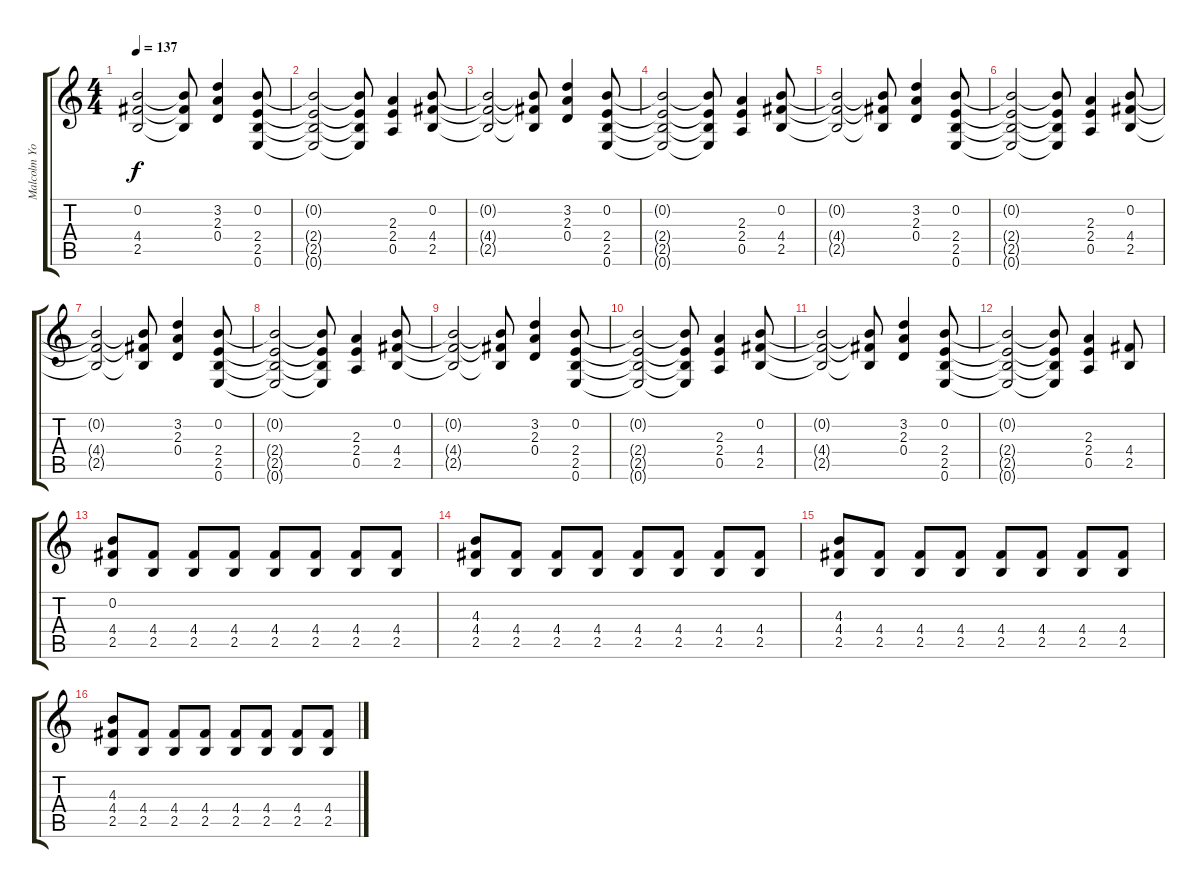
\track ("Malcolm Young" "Malcolm Yo") {instrument overdrivenguitar}
\staff {score tabs}
\tuning (E4 B3 G3 D3 A2 E2) {hide}
\ts (4 4)
\tempo 137
\clef g2
\ks c
(0.2{t} 4.4{t} 2.5{t}).2{dy f} (0.2{t} 4.4{t} 2.5{t}).8 (3.2 2.3 0.4).4 (0.2 2.4 2.5 0.6).8 |
(0.2{t} 2.4{t} 2.5{t} 0.6{t}).2 (0.2{t} 2.4{t} 2.5{t} 0.6{t}).8 (2.3 2.4 0.5).4 (0.2 4.4 2.5).8 |
(0.2{t} 4.4{t} 2.5{t}).2 (0.2{t} 4.4{t} 2.5{t}).8 (3.2 2.3 0.4).4 (0.2 2.4 2.5 0.6).8 |
(0.2{t} 2.4{t} 2.5{t} 0.6{t}).2 (0.2{t} 2.4{t} 2.5{t} 0.6{t}).8 (2.3 2.4 0.5).4 (0.2 4.4 2.5).8 |
(0.2{t} 4.4{t} 2.5{t}).2 (0.2{t} 4.4{t} 2.5{t}).8 (3.2 2.3 0.4).4 (0.2 2.4 2.5 0.6).8 |
(0.2{t} 2.4{t} 2.5{t} 0.6{t}).2 (0.2{t} 2.4{t} 2.5{t} 0.6{t}).8 (2.3 2.4 0.5).4 (0.2 4.4 2.5).8 |
(0.2{t} 4.4{t} 2.5{t}).2 (0.2{t} 4.4{t} 2.5{t}).8 (3.2 2.3 0.4).4 (0.2 2.4 2.5 0.6).8 |
(0.2{t} 2.4{t} 2.5{t} 0.6{t}).2 (0.2{t} 2.4{t} 2.5{t} 0.6{t}).8 (2.3 2.4 0.5).4 (0.2 4.4 2.5).8 |
(0.2{t} 4.4{t} 2.5{t}).2 (0.2{t} 4.4{t} 2.5{t}).8 (3.2 2.3 0.4).4 (0.2 2.4 2.5 0.6).8 |
(0.2{t} 2.4{t} 2.5{t} 0.6{t}).2 (0.2{t} 2.4{t} 2.5{t} 0.6{t}).8 (2.3 2.4 0.5).4 (0.2 4.4 2.5).8 |
(0.2{t} 4.4{t} 2.5{t}).2 (0.2{t} 4.4{t} 2.5{t}).8 (3.2 2.3 0.4).4 (0.2 2.4 2.5 0.6).8 |
(0.2{t} 2.4{t} 2.5{t} 0.6{t}).2 (0.2{t} 2.4{t} 2.5{t} 0.6{t}).8 (2.3 2.4 0.5).4 (4.4 2.5).8 |
(0.2 4.4 2.5).8 (4.4 2.5).8 (4.4 2.5).8 (4.4 2.5).8 (4.4 2.5).8 (4.4 2.5).8 (4.4 2.5).8 (4.4 2.5).8 |
(4.3 4.4 2.5).8 (4.4 2.5).8 (4.4 2.5).8 (4.4 2.5).8 (4.4 2.5).8 (4.4 2.5).8 (4.4 2.5).8 (4.4 2.5).8 |
(4.3 4.4 2.5).8 (4.4 2.5).8 (4.4 2.5).8 (4.4 2.5).8 (4.4 2.5).8 (4.4 2.5).8 (4.4 2.5).8 (4.4 2.5).8 |
(4.3 4.4 2.5).8 (4.4 2.5).8 (4.4 2.5).8 (4.4 2.5).8 (4.4 2.5).8 (4.4 2.5).8 (4.4 2.5).8 (4.4 2.5).8
